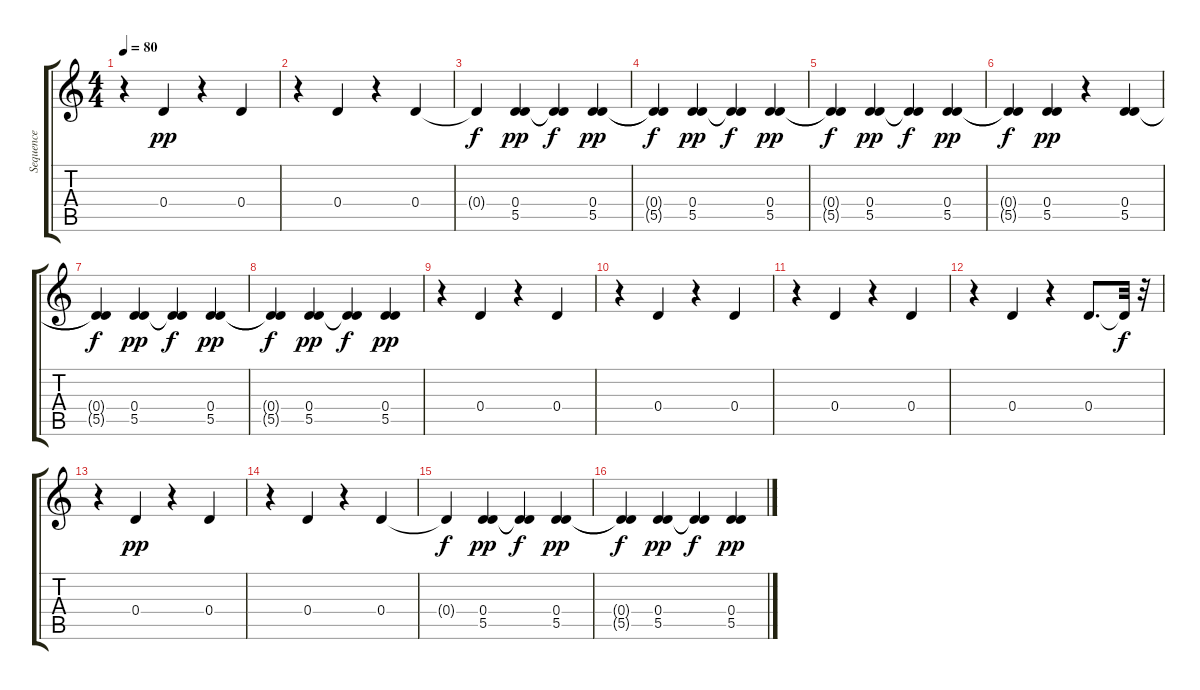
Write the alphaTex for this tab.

\track ("Sequence" "Sequence") {instrument fretlessbass}
\staff {score tabs}
\tuning (E4 B3 G3 D3 A2 E2) {hide}
\ts (4 4)
\tempo 80
\clef g2
\ks c
r.4{dy f} 0.4.4{dy pp} r.4 0.4.4 |
r.4 0.4.4 r.4 0.4.4 |
0.4{t}.4{dy f} (0.4 5.5).4{dy pp volume 12} (0.4{t} 5.5{t}).4{dy f volume 13} (0.4 5.5).4{dy pp volume 13} |
(0.4{t} 5.5{t}).4{dy f volume 14} (0.4 5.5).4{dy pp volume 14} (0.4{t} 5.5{t}).4{dy f volume 15} (0.4 5.5).4{dy pp volume 15} |
(0.4{t} 5.5{t}).4{dy f volume 16} (0.4 5.5).4{dy pp} (0.4{t} 5.5{t}).4{dy f} (0.4 5.5).4{dy pp} |
(0.4{t} 5.5{t}).4{dy f} (0.4 5.5).4{dy pp} r.4 (0.4 5.5).4 |
(0.4{t} 5.5{t}).4{dy f} (0.4 5.5).4{dy pp} (0.4{t} 5.5{t}).4{dy f} (0.4 5.5).4{dy pp} |
(0.4{t} 5.5{t}).4{dy f} (0.4 5.5).4{dy pp} (0.4{t} 5.5{t}).4{dy f} (0.4 5.5).4{dy pp} |
r.4 0.4.4 r.4 0.4.4 |
r.4 0.4.4 r.4 0.4.4 |
r.4 0.4.4 r.4 0.4.4 |
r.4 0.4.4 r.4 0.4.8{d} 0.4{t}.32{dy f} r.32 |
r.4 0.4.4{dy pp} r.4 0.4.4 |
r.4 0.4.4 r.4 0.4.4 |
0.4{t}.4{dy f} (0.4 5.5).4{dy pp volume 12} (0.4{t} 5.5{t}).4{dy f volume 13} (0.4 5.5).4{dy pp volume 13} |
(0.4{t} 5.5{t}).4{dy f volume 14} (0.4 5.5).4{dy pp volume 14} (0.4{t} 5.5{t}).4{dy f volume 15} (0.4 5.5).4{dy pp volume 15}
